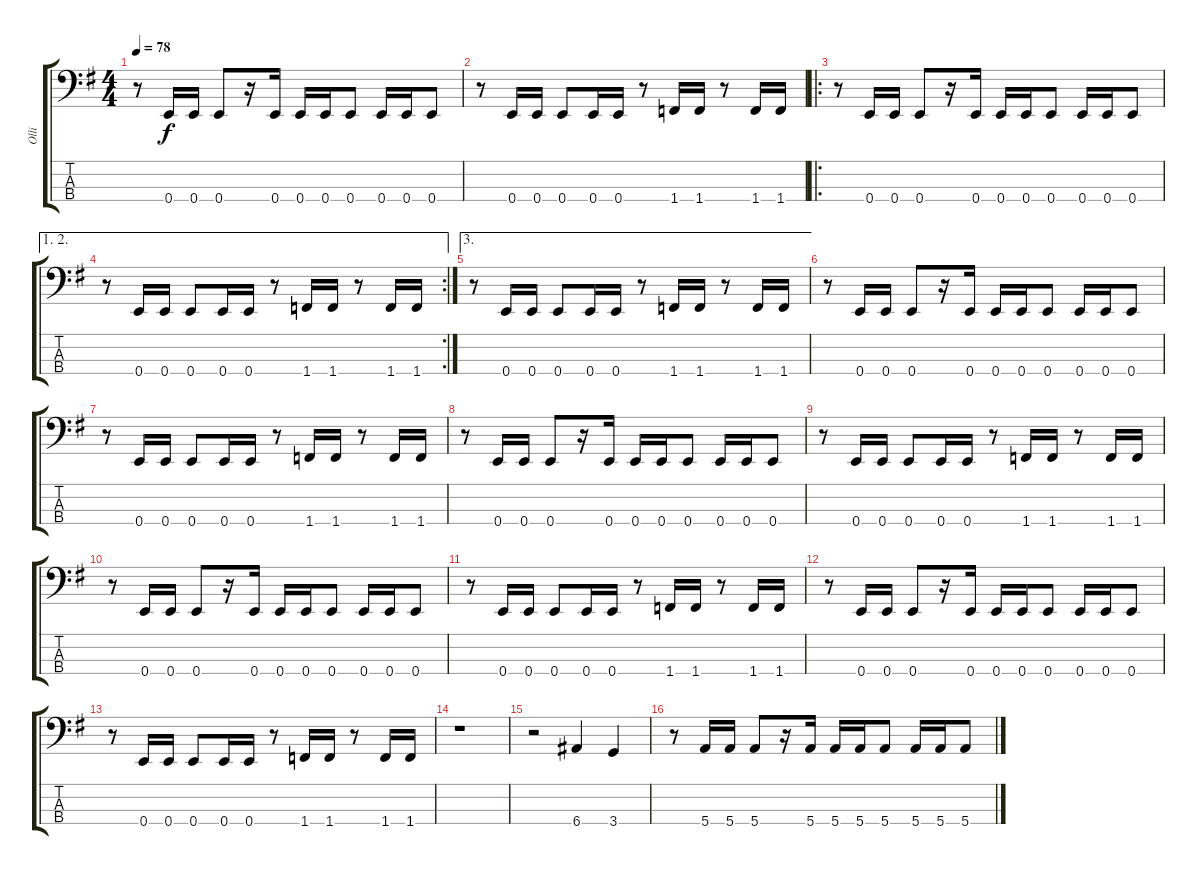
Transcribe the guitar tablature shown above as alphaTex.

\track ("Olli" "Olli") {instrument electricbassfinger}
\staff {score tabs}
\tuning (G2 D2 A1 E1) {hide}
\ts (4 4)
\tempo 78
\clef f4
\ks g
r.8{dy f} 0.4.16 0.4.16 0.4.8 r.16 0.4.16 0.4.16 0.4.16 0.4.8 0.4.16 0.4.16 0.4.8 |
r.8 0.4.16 0.4.16 0.4.8 0.4.16 0.4.16 r.8 1.4.16 1.4.16 r.8 1.4.16 1.4.16 |
\ro
r.8 0.4.16 0.4.16 0.4.8 r.16 0.4.16 0.4.16 0.4.16 0.4.8 0.4.16 0.4.16 0.4.8 |
\ae (1 2)
\rc 2
r.8 0.4.16 0.4.16 0.4.8 0.4.16 0.4.16 r.8 1.4.16 1.4.16 r.8 1.4.16 1.4.16 |
\ae 3
r.8 0.4.16 0.4.16 0.4.8 0.4.16 0.4.16 r.8 1.4.16 1.4.16 r.8 1.4.16 1.4.16 |
r.8 0.4.16 0.4.16 0.4.8 r.16 0.4.16 0.4.16 0.4.16 0.4.8 0.4.16 0.4.16 0.4.8 |
r.8 0.4.16 0.4.16 0.4.8 0.4.16 0.4.16 r.8 1.4.16 1.4.16 r.8 1.4.16 1.4.16 |
r.8 0.4.16 0.4.16 0.4.8 r.16 0.4.16 0.4.16 0.4.16 0.4.8 0.4.16 0.4.16 0.4.8 |
r.8 0.4.16 0.4.16 0.4.8 0.4.16 0.4.16 r.8 1.4.16 1.4.16 r.8 1.4.16 1.4.16 |
r.8 0.4.16 0.4.16 0.4.8 r.16 0.4.16 0.4.16 0.4.16 0.4.8 0.4.16 0.4.16 0.4.8 |
r.8 0.4.16 0.4.16 0.4.8 0.4.16 0.4.16 r.8 1.4.16 1.4.16 r.8 1.4.16 1.4.16 |
r.8 0.4.16 0.4.16 0.4.8 r.16 0.4.16 0.4.16 0.4.16 0.4.8 0.4.16 0.4.16 0.4.8 |
r.8 0.4.16 0.4.16 0.4.8 0.4.16 0.4.16 r.8 1.4.16 1.4.16 r.8 1.4.16 1.4.16 |
r.1 |
r.2 6.4.4 3.4.4 |
r.8 5.4.16 5.4.16 5.4.8 r.16 5.4.16 5.4.16 5.4.16 5.4.8 5.4.16 5.4.16 5.4.8
